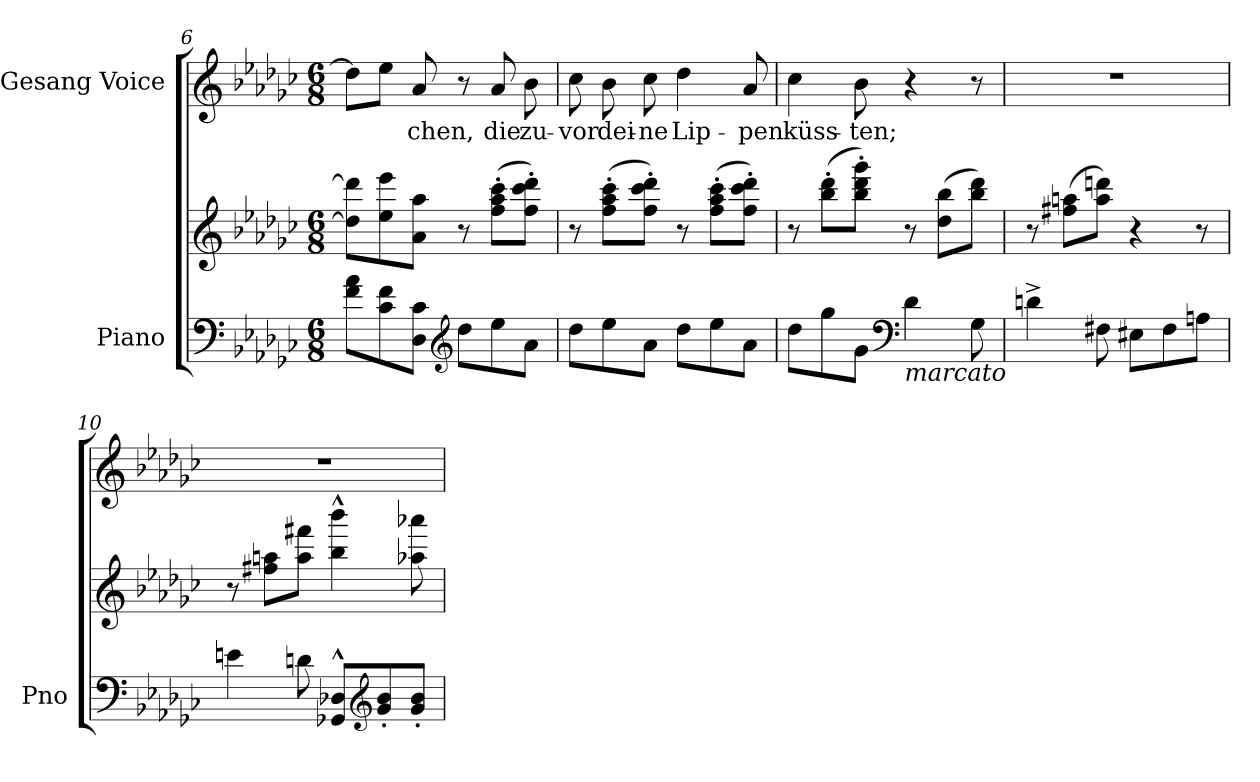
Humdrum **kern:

**kern	**kern	**dynam	**kern	**text
*part2	*part2	*part2	*part1	*part1
*staff3	*staff2	*staff2/3	*staff1	*staff1
*I"Piano	*	*	*I"Gesang Voice	*
*I'Pno	*	*	*	*
*clefF4	*clefG2	*	*clefG2	*
*k[b-e-a-d-g-c-]	*k[b-e-a-d-g-c-]	*	*k[b-e-a-d-g-c-]	*
*M6/8	*M6/8	*	*M6/8	*
=6	=6	=6	=6	=6
8f\ 8a-\L	8dd-\] 8ddd-\]L	.	8dd-\L]	.
8c-\ 8f\	8ee-\ 8eee-\	.	8ee-\J	.
!	!	!	!	!LO:LY:b
8D-\ 8c-\J	8a-\ 8aa-\J	.	8a-/	-chen,
*clefG2	*	*	*	*
!	!	!LO:DY:b=2	!	!
!	!	!LO:DY:n=1:b=2	!	!
8dd-\L	8r	pp other-dynamics	8r	.
!	!	!	!	!LO:LY:b
8ee-\	(8ff\' 8aa-\' 8ccc-\'L	.	8a-/	die
!	!	!	!	!LO:LY:b
8a-\J	8ff\' 8ccc-\' 8ddd-\'J)	.	8b-\	zu-
=7	=7	=7	=7	=7
!	!	!	!	!LO:LY:b
8dd-\L	8r	.	8cc-\	-vor
!	!	!	!	!LO:LY:b
8ee-\	(8ff\' 8aa-\' 8ccc-\'L	.	8b-\	dei-
!	!	!	!	!LO:LY:b
8a-\J	8ff\' 8ccc-\' 8ddd-\'J)	.	8cc-\	-ne
!	!	!	!	!LO:LY:b
8dd-\L	8r	.	4dd-\	Lip-
8ee-\	(8ff\' 8aa-\' 8ccc-\'L	.	.	.
!	!	!	!	!LO:LY:b
8a-\J	8ff\' 8ccc-\' 8ddd-\'J)	.	8a-/	-pen
!!LO:LB:g=z
=8	=8	=8	=8	=8
!	!	!	!	!LO:LY:b
8dd-\L	8r	.	4cc-\	küss-
8gg-\	(8bb-\' 8ddd-\'L	.	.	.
!	!	!	!	!LO:LY:b
8g-\J	8bb-\' 8ddd-\' 8ggg-\'J)	.	8b-\	-ten;
*clefF4	*	*	*	*
!LO:TX:b:i:t=marcato	!	!	!	!
4d-\	8r	.	4r	.
.	(8dd-\ 8bb-\L	.	.	.
8G-\	8bb-\ 8ddd-\J)	.	8r	.
=9	=9	=9	=9	=9
4dn^\	8r	.	2.r	.
.	(8ff#X\ 8aan\L	.	.	.
8F#X\	8aa\ 8dddn\J)	.	.	.
8E#X\L	4r	.	.	.
8F#\	.	.	.	.
8An\J	8r	.	.	.
=10	=10	=10	=10	=10
4en\	8r	.	2.r	.
.	8ff#X\ 8aan\L	.	.	.
8dn\	8aa\ 8fff#X\J	.	.	.
!	!	!LO:DY:b	!	!
!	!	!LO:DY:n=1:b	!	!
8GG-X/^^ 8D-X/^^L	4bb-\^^ 4bbb-\^^	f other-dynamics	.	.
*clefG2	*	*	*	*
8g-/' 8b-/'	.	.	.	.
8g-/' 8b-/'J	8aa-X\ 8aaa-X\	.	.	.
=	=	=	=	=
*-	*-	*-	*-	*-
